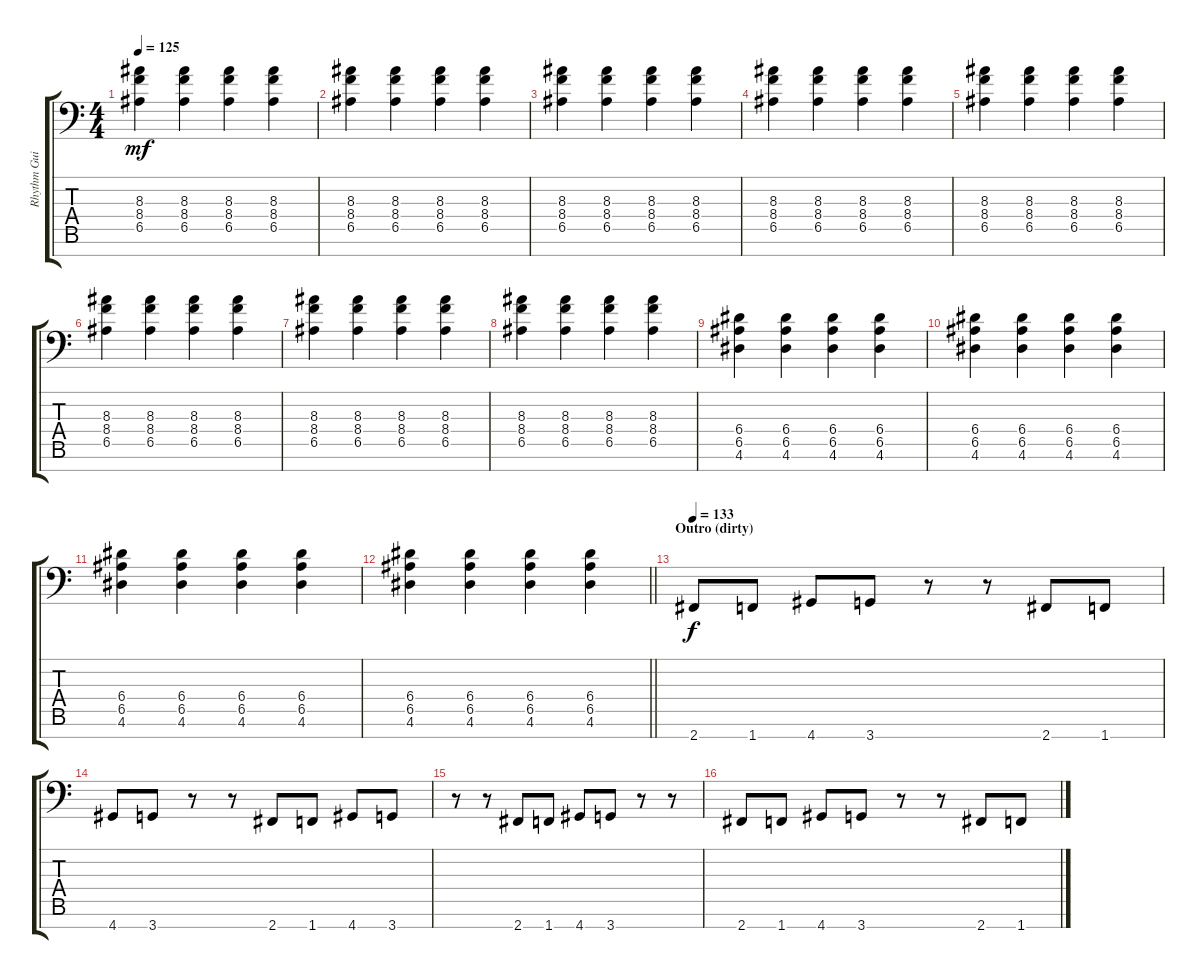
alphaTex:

\track ("Rhythm Guitar" "Rhythm Gui") {instrument distortionguitar}
\staff {score tabs}
\tuning (B3 G3 D3 A2 E2 B1 E1) {hide}
\ts (4 4)
\tempo 125
\clef f4
\ks c
(8.3 8.4 6.5).4{dy mf} (8.3 8.4 6.5).4 (8.3 8.4 6.5).4 (8.3 8.4 6.5).4 |
(8.3 8.4 6.5).4 (8.3 8.4 6.5).4 (8.3 8.4 6.5).4 (8.3 8.4 6.5).4 |
(8.3 8.4 6.5).4 (8.3 8.4 6.5).4 (8.3 8.4 6.5).4 (8.3 8.4 6.5).4 |
(8.3 8.4 6.5).4 (8.3 8.4 6.5).4 (8.3 8.4 6.5).4 (8.3 8.4 6.5).4 |
(8.3 8.4 6.5).4 (8.3 8.4 6.5).4 (8.3 8.4 6.5).4 (8.3 8.4 6.5).4 |
(8.3 8.4 6.5).4 (8.3 8.4 6.5).4 (8.3 8.4 6.5).4 (8.3 8.4 6.5).4 |
(8.3 8.4 6.5).4 (8.3 8.4 6.5).4 (8.3 8.4 6.5).4 (8.3 8.4 6.5).4 |
(8.3 8.4 6.5).4 (8.3 8.4 6.5).4 (8.3 8.4 6.5).4 (8.3 8.4 6.5).4 |
(6.4 6.5 4.6).4 (6.4 6.5 4.6).4 (6.4 6.5 4.6).4 (6.4 6.5 4.6).4 |
(6.4 6.5 4.6).4 (6.4 6.5 4.6).4 (6.4 6.5 4.6).4 (6.4 6.5 4.6).4 |
(6.4 6.5 4.6).4 (6.4 6.5 4.6).4 (6.4 6.5 4.6).4 (6.4 6.5 4.6).4 |
\barLineRight lightlight
(6.4 6.5 4.6).4 (6.4 6.5 4.6).4 (6.4 6.5 4.6).4 (6.4 6.5 4.6).4 |
\section ("" "Outro (dirty)")
\tempo 133
2.7.8{dy f} 1.7.8 4.7.8 3.7.8 r.8 r.8 2.7.8 1.7.8 |
4.7.8 3.7.8 r.8 r.8 2.7.8 1.7.8 4.7.8 3.7.8 |
r.8 r.8 2.7.8 1.7.8 4.7.8 3.7.8 r.8 r.8 |
2.7.8 1.7.8 4.7.8 3.7.8 r.8 r.8 2.7.8 1.7.8
